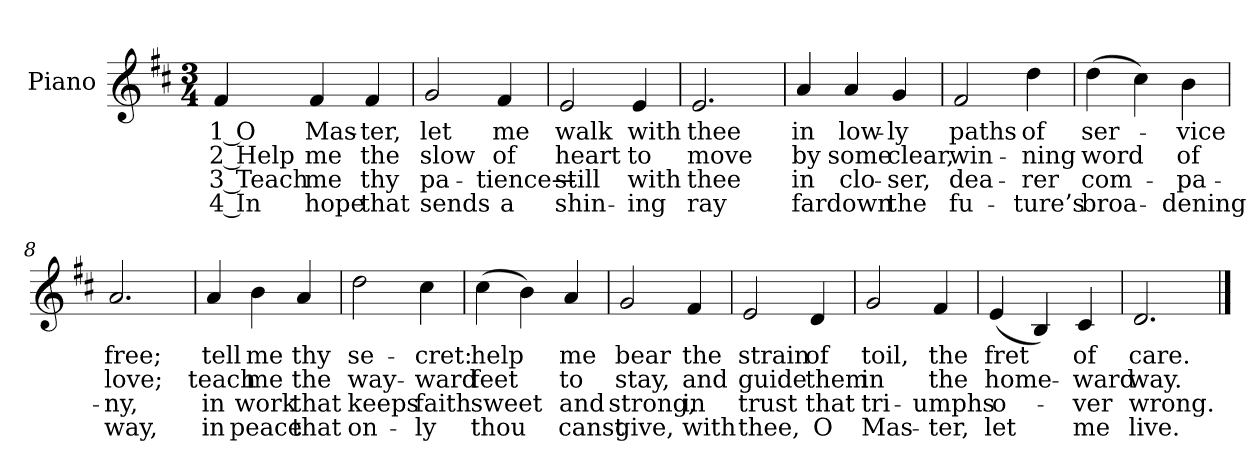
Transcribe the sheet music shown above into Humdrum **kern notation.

**kern	**text	**text	**text	**text
*part1	*part1	*part1	*part1	*part1
*staff1	*staff1	*staff1	*staff1	*staff1
*I"Piano	*	*	*	*
*I'Pno.	*	*	*	*
!!LO:PB:g=z
*clefG2	*	*	*	*
*k[f#c#]	*	*	*	*
*D:	*	*	*	*
*M3/4	*	*	*	*
=1	=1	=1	=1	=1
!	!LO:LY:b:color=#000000	!LO:LY:b:color=#000000	!LO:LY:b:color=#000000	!LO:LY:b:color=#000000
4f#i/	1 O	2 Help	3 Teach	4 In
!	!LO:LY:b:color=#000000	!LO:LY:b:color=#000000	!LO:LY:b:color=#000000	!LO:LY:b:color=#000000
4f#i/	Mas-	me	me	hope
!	!LO:LY:b:color=#000000	!LO:LY:b:color=#000000	!LO:LY:b:color=#000000	!LO:LY:b:color=#000000
4f#i/	-ter,	the	thy	that
=2	=2	=2	=2	=2
!	!LO:LY:b:color=#000000	!LO:LY:b:color=#000000	!LO:LY:b:color=#000000	!LO:LY:b:color=#000000
2gi/	let	slow	pa-	-sends
!	!LO:LY:b:color=#000000	!LO:LY:b:color=#000000	!LO:LY:b:color=#000000	!LO:LY:b:color=#000000
4f#i/	me	of	tience—	a
=3	=3	=3	=3	=3
!	!LO:LY:b:color=#000000	!LO:LY:b:color=#000000	!LO:LY:b:color=#000000	!LO:LY:b:color=#000000
2ei/	walk	heart	still	shin-
!	!LO:LY:b:color=#000000	!LO:LY:b:color=#000000	!LO:LY:b:color=#000000	!LO:LY:b:color=#000000
4ei/	with	to	-with	ing
=4	=4	=4	=4	=4
!	!LO:LY:b:color=#000000	!LO:LY:b:color=#000000	!LO:LY:b:color=#000000	!LO:LY:b:color=#000000
2.ei/	thee	move	thee	ray
=5	=5	=5	=5	=5
!	!LO:LY:b:color=#000000	!LO:LY:b:color=#000000	!LO:LY:b:color=#000000	!LO:LY:b:color=#000000
4ai/	in	by	in	far
!	!LO:LY:b:color=#000000	!LO:LY:b:color=#000000	!LO:LY:b:color=#000000	!LO:LY:b:color=#000000
4ai/	low-	some	clo-	-down
!	!LO:LY:b:color=#000000	!LO:LY:b:color=#000000	!LO:LY:b:color=#000000	!LO:LY:b:color=#000000
4gi/	-ly	clear,	ser,	the
!!LO:LB:g=z
=6	=6	=6	=6	=6
!	!LO:LY:b:color=#000000	!LO:LY:b:color=#000000	!LO:LY:b:color=#000000	!LO:LY:b:color=#000000
2f#i/	paths	win-	dea-	-fu-
!	!LO:LY:b:color=#000000	!LO:LY:b:color=#000000	!LO:LY:b:color=#000000	!LO:LY:b:color=#000000
4ddi\	of	-ning	-rer	ture’s
=7	=7	=7	=7	=7
!	!LO:LY:b:color=#000000	!LO:LY:b:color=#000000	!LO:LY:b:color=#000000	!LO:LY:b:color=#000000
(4ddi\	ser-	word	com-	-broa-
4cc#i\)	.	.	.	.
!	!LO:LY:b:color=#000000	!LO:LY:b:color=#000000	!LO:LY:b:color=#000000	!LO:LY:b:color=#000000
4bi\	-vice	of	-pa-	-dening
=8	=8	=8	=8	=8
!	!LO:LY:b:color=#000000	!LO:LY:b:color=#000000	!LO:LY:b:color=#000000	!LO:LY:b:color=#000000
2.ai/	free;	love;	ny,	way,
=9	=9	=9	=9	=9
!	!LO:LY:b:color=#000000	!LO:LY:b:color=#000000	!LO:LY:b:color=#000000	!LO:LY:b:color=#000000
4ai/	tell	teach	in	in
!	!LO:LY:b:color=#000000	!LO:LY:b:color=#000000	!LO:LY:b:color=#000000	!LO:LY:b:color=#000000
4bi\	me	me	work	peace
!	!LO:LY:b:color=#000000	!LO:LY:b:color=#000000	!LO:LY:b:color=#000000	!LO:LY:b:color=#000000
4ai/	thy	the	that	that
=10	=10	=10	=10	=10
!	!LO:LY:b:color=#000000	!LO:LY:b:color=#000000	!LO:LY:b:color=#000000	!LO:LY:b:color=#000000
2ddi\	se-	way-	keeps	on-
!	!LO:LY:b:color=#000000	!LO:LY:b:color=#000000	!LO:LY:b:color=#000000	!LO:LY:b:color=#000000
4cc#i\	-cret:	-ward	-faith	ly
!!LO:LB:g=z
=11	=11	=11	=11	=11
!	!LO:LY:b:color=#000000	!LO:LY:b:color=#000000	!LO:LY:b:color=#000000	!LO:LY:b:color=#000000
(4cc#i\	help	feet	sweet	thou
4bi\)	.	.	.	.
!	!LO:LY:b:color=#000000	!LO:LY:b:color=#000000	!LO:LY:b:color=#000000	!LO:LY:b:color=#000000
4ai/	me	to	and	canst
=12	=12	=12	=12	=12
!	!LO:LY:b:color=#000000	!LO:LY:b:color=#000000	!LO:LY:b:color=#000000	!LO:LY:b:color=#000000
2gi/	bear	stay,	strong,	give,
!	!LO:LY:b:color=#000000	!LO:LY:b:color=#000000	!LO:LY:b:color=#000000	!LO:LY:b:color=#000000
4f#i/	the	and	in	with
=13	=13	=13	=13	=13
!	!LO:LY:b:color=#000000	!LO:LY:b:color=#000000	!LO:LY:b:color=#000000	!LO:LY:b:color=#000000
2ei/	strain	guide	trust	thee,
!	!LO:LY:b:color=#000000	!LO:LY:b:color=#000000	!LO:LY:b:color=#000000	!LO:LY:b:color=#000000
4di/	of	them	that	O
=14	=14	=14	=14	=14
!	!LO:LY:b:color=#000000	!LO:LY:b:color=#000000	!LO:LY:b:color=#000000	!LO:LY:b:color=#000000
2gi/	toil,	in	tri-	-Mas-
!	!LO:LY:b:color=#000000	!LO:LY:b:color=#000000	!LO:LY:b:color=#000000	!LO:LY:b:color=#000000
4f#i/	the	the	-umphs	ter,
=15	=15	=15	=15	=15
!	!LO:LY:b:color=#000000	!LO:LY:b:color=#000000	!LO:LY:b:color=#000000	!LO:LY:b:color=#000000
(4ei/	fret	home-	o-	-let
4Bi/)	.	.	.	.
!	!LO:LY:b:color=#000000	!LO:LY:b:color=#000000	!LO:LY:b:color=#000000	!LO:LY:b:color=#000000
4c#i/	of	-ward	ver	me
=16	=16	=16	=16	=16
!	!LO:LY:b:color=#000000	!LO:LY:b:color=#000000	!LO:LY:b:color=#000000	!LO:LY:b:color=#000000
2.di/	care.	way.	wrong.	live.
==	==	==	==	==
*-	*-	*-	*-	*-
